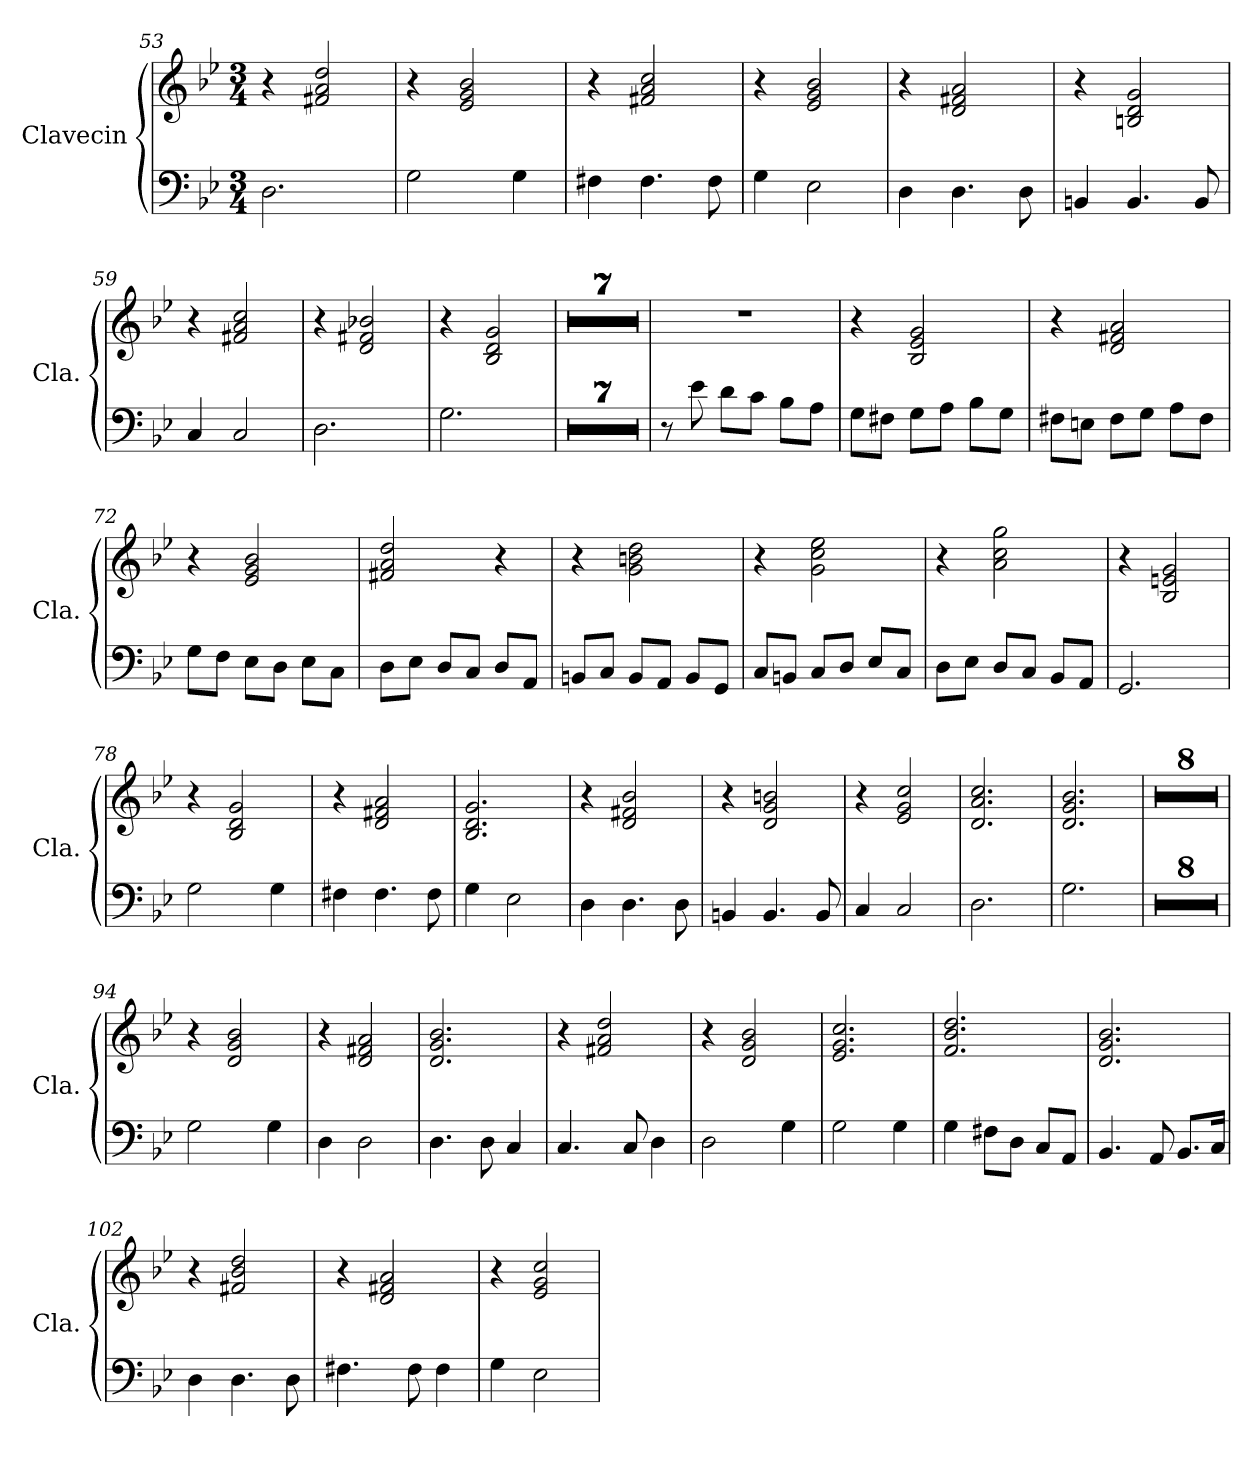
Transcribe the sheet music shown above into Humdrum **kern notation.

**kern	**kern
*part1	*part1
*staff2	*staff1
*I"Clavecin	*
*I'Cla.	*
!!LO:PB:g=z
*clefF4	*clefG2
*k[b-e-]	*k[b-e-]
*M3/4	*M3/4
=53	=53
2.D\	4r
.	2f#X/ 2a/ 2dd/
=54	=54
2G\	4r
.	2e-/ 2g/ 2b-/
4G\	.
=55	=55
4F#X\	4r
4.F#\	2f#X/ 2a/ 2cc/
8F#\	.
=56	=56
4G\	4r
2E-\	2e-/ 2g/ 2b-/
=57	=57
4D\	4r
4.D\	2d/ 2f#X/ 2a/
8D\	.
=58	=58
4BBn/	4r
4.BB/	2Bn/ 2d/ 2g/
8BB/	.
=59	=59
4C/	4r
2C/	2f#X/ 2a/ 2cc/
=60	=60
2.D\	4r
.	2d/ 2f#X/ 2b-X/
=61	=61
2.G\	4r
.	2B-/ 2d/ 2g/
=62	=62
2.r	2.r
=63	=63
2.r	2.r
!!LO:LB:g=z
=64	=64
2.r	2.r
=65	=65
2.r	2.r
=66	=66
2.r	2.r
=67	=67
2.r	2.r
=68	=68
2.r	2.r
=69	=69
8r	2.r
8e-\	.
8d\L	.
8c\J	.
8B-\L	.
8A\J	.
=70	=70
8G\L	4r
8F#X\J	.
8G\L	2B-/ 2e-/ 2g/
8A\J	.
8B-\L	.
8G\J	.
=71	=71
8F#X\L	4r
8En\J	.
8F#\L	2d/ 2f#X/ 2a/
8G\J	.
8A\L	.
8F#\J	.
=72	=72
8G\L	4r
8F\J	.
8E-\L	2e-/ 2g/ 2b-/
8D\J	.
8E-\L	.
8C\J	.
!!LO:LB:g=z
=73	=73
8D\L	2f#X/ 2a/ 2dd/
8E-\J	.
8D/L	.
8C/J	.
8D/L	4r
8AA/J	.
=74	=74
8BBn/L	4r
8C/J	.
8BB/L	2g\ 2bn\ 2dd\
8AA/J	.
8BB/L	.
8GG/J	.
=75	=75
8C/L	4r
8BBn/J	.
8C/L	2g\ 2cc\ 2ee-\
8D/J	.
8E-/L	.
8C/J	.
=76	=76
8D\L	4r
8E-\J	.
8D/L	2a\ 2cc\ 2gg\
8C/J	.
8BB-/L	.
8AA/J	.
=77	=77
2.GG/	4r
.	2B-/ 2en/ 2g/
=78	=78
2G\	4r
.	2B-/ 2d/ 2g/
4G\	.
=79	=79
4F#X\	4r
4.F#\	2d/ 2f#X/ 2a/
8F#\	.
=80	=80
4G\	2.B-/ 2.d/ 2.g/
2E-\	.
!!LO:LB:g=z
=81	=81
4D\	4r
4.D\	2d/ 2f#X/ 2b-/
8D\	.
=82	=82
4BBn/	4r
4.BB/	2d/ 2g/ 2bn/
8BB/	.
=83	=83
4C/	4r
2C/	2e-/ 2g/ 2cc/
=84	=84
2.D\	2.d/ 2.a/ 2.cc/
=85	=85
2.G\	2.d/ 2.g/ 2.b-/
=86	=86
2.r	2.r
=87	=87
2.r	2.r
=88	=88
2.r	2.r
=89	=89
2.r	2.r
=90	=90
2.r	2.r
=91	=91
2.r	2.r
=92	=92
2.r	2.r
=93	=93
2.r	2.r
=94	=94
2G\	4r
.	2d/ 2g/ 2b-/
4G\	.
!!LO:LB:g=z
=95	=95
4D\	4r
2D\	2d/ 2f#X/ 2a/
=96	=96
4.D\	2.d/ 2.g/ 2.b-/
8D\	.
4C/	.
=97	=97
4.C/	4r
.	2f#X/ 2a/ 2dd/
8C/	.
4D\	.
=98	=98
2D\	4r
.	2d/ 2g/ 2b-/
4G\	.
=99	=99
2G\	2.e-/ 2.g/ 2.cc/
4G\	.
=100	=100
4G\	2.f/ 2.b-/ 2.dd/
8F#X\L	.
8D\J	.
8C/L	.
8AA/J	.
=101	=101
4.BB-/	2.d/ 2.g/ 2.b-/
8AA/	.
8.BB-/L	.
16C/Jk	.
=102	=102
4D\	4r
4.D\	2f#X/ 2b-/ 2dd/
8D\	.
=103	=103
4.F#X\	4r
.	2d/ 2f#X/ 2a/
8F#\	.
4F#\	.
!!LO:LB:g=z
=104	=104
4G\	4r
2E-\	2e-/ 2g/ 2cc/
=	=
*-	*-
